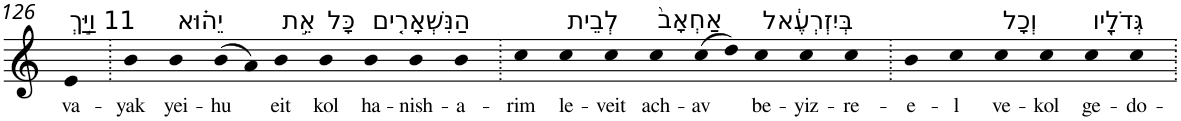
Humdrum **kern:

**kern	**text
*part1	*part1
*staff1	*staff1
*I"Piano	*
*I'Pno	*
!!LO:PB:g=z
*clefG2	*
*k[]	*
=126	=126
!LO:TX:a:t=11 וַיַּ֣ךְ	!
!	!LO:LY:b
4e	va-
=127.	=127.
!	!LO:LY:b
4b	-yak
!LO:TX:a:t=יֵה֗וּא	!
!	!LO:LY:b
4b	yei-
!	!LO:LY:b
(>8b	-hu
8a)	.
!LO:TX:a:t=אֵ֣ת	!
!	!LO:LY:b
4b	eit
!LO:TX:a:t=כָּל	!
!	!LO:LY:b
4b	kol
!LO:TX:a:t=הַנִּשְׁאָרִ֤ים	!
!	!LO:LY:b
4b	ha-
!	!LO:LY:b
4b	-nish-
!	!LO:LY:b
4b	-a-
=128.	=128.
!	!LO:LY:b
4cc	-rim
!LO:TX:a:t=לְבֵית	!
!	!LO:LY:b
4cc	le-
!	!LO:LY:b
4cc	-veit
!LO:TX:a:t=אַחְאָב֙	!
!	!LO:LY:b
4cc	ach-
!	!LO:LY:b
(>8cc	-av
8dd)	.
!LO:TX:a:t=בְּיִזְרְעֶ֔אל	!
!	!LO:LY:b
4cc	be-
!	!LO:LY:b
4cc	-yiz-
!	!LO:LY:b
4cc	-re-
=129.	=129.
!	!LO:LY:b
4b	-e-
!	!LO:LY:b
4cc	-l
!LO:TX:a:t=וְכָל	!
!	!LO:LY:b
4cc	ve-
!	!LO:LY:b
4cc	-kol
!LO:TX:a:t=גְּדֹלָ֖יו	!
!	!LO:LY:b
4cc	ge-
!	!LO:LY:b
4cc	-do-
=.	=.
*-	*-
